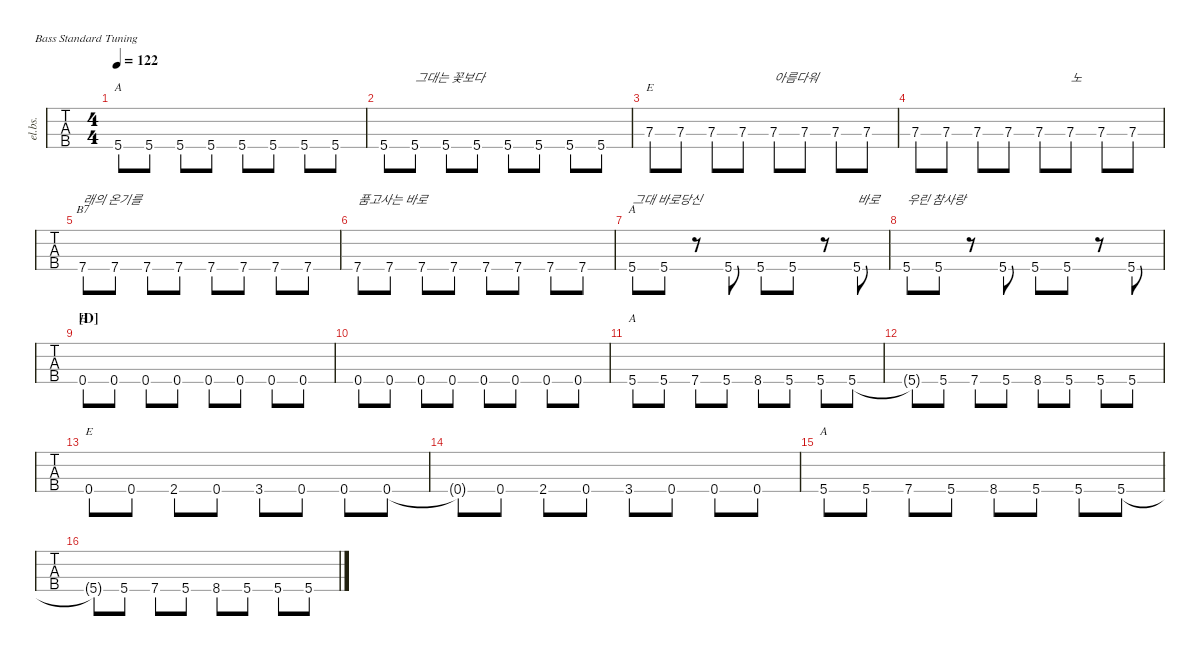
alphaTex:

\defaultSystemsLayout 4
\hideDynamics
\bracketExtendMode nobrackets
\track ("Electric Bass" "el.bs.") {defaultSystemsLayout 4 instrument electricbassfinger}
\staff {tabs}
\tuning (G2 D2 A1 E1)
\chord ("E" x x x 0) {showdiagram false showfingering false}
\chord ("A" x x x 5) {showdiagram false showfingering false}
\chord ("B7" x x x 7) {firstfret 7 showdiagram false showfingering false}
\chord ("E" x x 7 x) {firstfret 7 showdiagram false showfingering false}
\ts (4 4)
\tempo 122
\clef f4
\ks c
5.4.8{ch "A" dy mf} 5.4.8 5.4.8 5.4.8 5.4.8 5.4.8 5.4.8 5.4.8 |
5.4.8 5.4.8{txt "그대는 꽃보다"} 5.4.8 5.4.8 5.4.8 5.4.8 5.4.8 5.4.8 |
7.3.8{ch "E"} 7.3.8 7.3.8 7.3.8 7.3.8{txt "아름다워"} 7.3.8 7.3.8 7.3.8 |
7.3.8 7.3.8 7.3.8 7.3.8 7.3.8 7.3.8{txt "노"} 7.3.8 7.3.8 |
7.4.8{ch "B7" txt "래의 온기를 "} 7.4.8 7.4.8 7.4.8 7.4.8 7.4.8 7.4.8 7.4.8 |
7.4.8{txt "품고사는 바로 "} 7.4.8 7.4.8 7.4.8 7.4.8 7.4.8 7.4.8 7.4.8 |
5.4.8{ch "A" txt "그대 바로당신"} 5.4.8 r.8 5.4.8 5.4.8 5.4.8 r.8 5.4.8{txt "바로 "} |
5.4.8{txt "우린 참사랑"} 5.4.8 r.8 5.4.8 5.4.8 5.4.8 r.8 5.4.8 |
\section ("D" "")
0.4.8{ch "E"} 0.4.8 0.4.8 0.4.8 0.4.8 0.4.8 0.4.8 0.4.8 |
0.4.8 0.4.8 0.4.8 0.4.8 0.4.8 0.4.8 0.4.8 0.4.8 |
5.4.8{ch "A"} 5.4.8 7.4.8 5.4.8 8.4.8 5.4.8 5.4.8 5.4.8 |
5.4{t}.8 5.4.8 7.4.8 5.4.8 8.4.8 5.4.8 5.4.8 5.4.8 |
0.4.8{ch "E"} 0.4.8 2.4{acc #}.8 0.4.8 3.4.8 0.4.8 0.4.8 0.4.8 |
0.4{t}.8 0.4.8 2.4{acc #}.8 0.4.8 3.4.8 0.4.8 0.4.8 0.4.8 |
5.4.8{ch "A"} 5.4.8 7.4.8 5.4.8 8.4.8 5.4.8 5.4.8 5.4.8 |
5.4{t}.8 5.4.8 7.4.8 5.4.8 8.4.8 5.4.8 5.4.8 5.4.8
